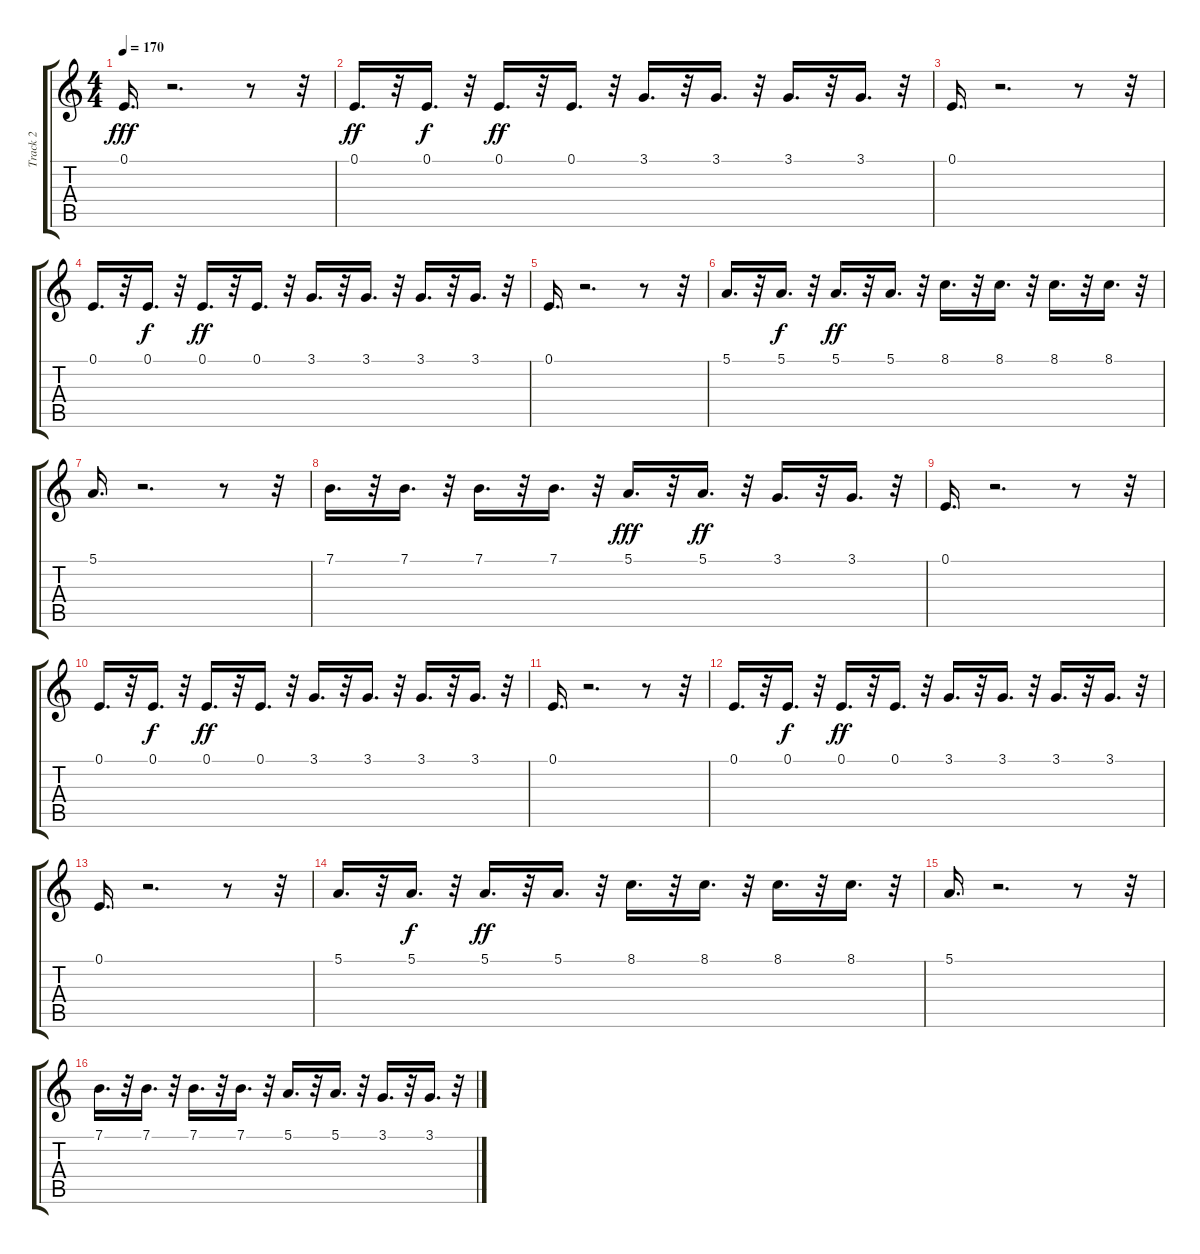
\track ("Track 2" "Track 2") {instrument fx4atmosphere}
\staff {score tabs}
\tuning (E4 B3 G3 D3 A2 E2) {hide}
\ts (4 4)
\tempo 170
\clef g2
\ks c
0.1.16{d dy fff} r.2{d} r.8 r.32 |
0.1.16{d dy ff} r.32 0.1.16{d dy f} r.32 0.1.16{d dy ff} r.32 0.1.16{d} r.32 3.1.16{d} r.32 3.1.16{d} r.32 3.1.16{d} r.32 3.1.16{d} r.32 |
0.1.16{d} r.2{d} r.8 r.32 |
0.1.16{d} r.32 0.1.16{d dy f} r.32 0.1.16{d dy ff} r.32 0.1.16{d} r.32 3.1.16{d} r.32 3.1.16{d} r.32 3.1.16{d} r.32 3.1.16{d} r.32 |
0.1.16{d} r.2{d} r.8 r.32 |
5.1.16{d} r.32 5.1.16{d dy f} r.32 5.1.16{d dy ff} r.32 5.1.16{d} r.32 8.1.16{d} r.32 8.1.16{d} r.32 8.1.16{d} r.32 8.1.16{d} r.32 |
5.1.16{d} r.2{d} r.8 r.32 |
7.1.16{d} r.32 7.1.16{d} r.32 7.1.16{d} r.32 7.1.16{d} r.32 5.1.16{d dy fff} r.32 5.1.16{d dy ff} r.32 3.1.16{d} r.32 3.1.16{d} r.32 |
0.1.16{d} r.2{d} r.8 r.32 |
0.1.16{d} r.32 0.1.16{d dy f} r.32 0.1.16{d dy ff} r.32 0.1.16{d} r.32 3.1.16{d} r.32 3.1.16{d} r.32 3.1.16{d} r.32 3.1.16{d} r.32 |
0.1.16{d} r.2{d} r.8 r.32 |
0.1.16{d} r.32 0.1.16{d dy f} r.32 0.1.16{d dy ff} r.32 0.1.16{d} r.32 3.1.16{d} r.32 3.1.16{d} r.32 3.1.16{d} r.32 3.1.16{d} r.32 |
0.1.16{d} r.2{d} r.8 r.32 |
5.1.16{d} r.32 5.1.16{d dy f} r.32 5.1.16{d dy ff} r.32 5.1.16{d} r.32 8.1.16{d} r.32 8.1.16{d} r.32 8.1.16{d} r.32 8.1.16{d} r.32 |
5.1.16{d} r.2{d} r.8 r.32 |
7.1.16{d} r.32 7.1.16{d} r.32 7.1.16{d} r.32 7.1.16{d} r.32 5.1.16{d} r.32 5.1.16{d} r.32 3.1.16{d} r.32 3.1.16{d} r.32
